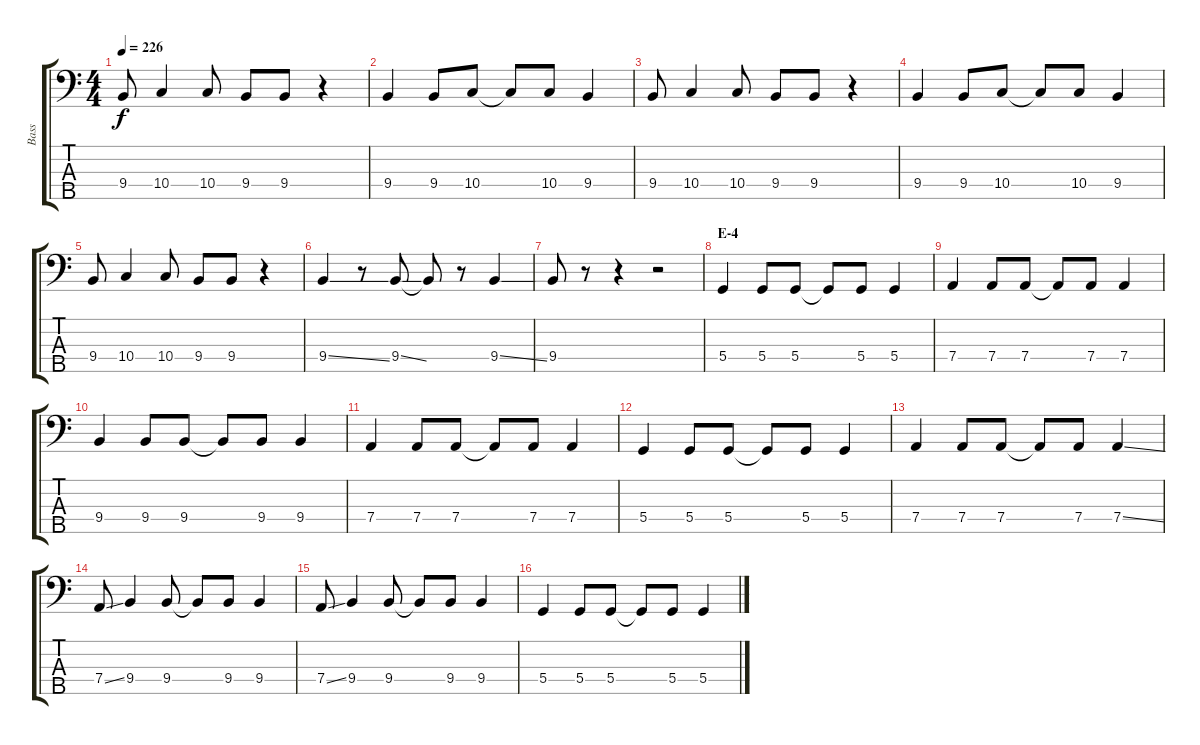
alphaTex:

\track ("Bass" "Bass") {instrument electricbasspick}
\staff {score tabs}
\tuning (G2 D2 A1 D1 A0) {hide}
\ts (4 4)
\tempo 226
\clef f4
\ks c
9.4.8{dy f} 10.4.4 10.4.8 9.4.8 9.4.8 r.4 |
9.4.4 9.4.8 10.4.8 10.4{t}.8 10.4.8 9.4.4 |
9.4.8 10.4.4 10.4.8 9.4.8 9.4.8 r.4 |
9.4.4 9.4.8 10.4.8 10.4{t}.8 10.4.8 9.4.4 |
9.4.8 10.4.4 10.4.8 9.4.8 9.4.8 r.4 |
9.4{ss}.4 r.8 9.4{ss}.8 9.4{t}.8 r.8 9.4{ss}.4 |
9.4.8 r.8 r.4 r.2 |
\section ("" "E-4")
5.4.4 5.4.8 5.4.8 5.4{t}.8 5.4.8 5.4.4 |
7.4.4 7.4.8 7.4.8 7.4{t}.8 7.4.8 7.4.4 |
9.4.4 9.4.8 9.4.8 9.4{t}.8 9.4.8 9.4.4 |
7.4.4 7.4.8 7.4.8 7.4{t}.8 7.4.8 7.4.4 |
5.4.4 5.4.8 5.4.8 5.4{t}.8 5.4.8 5.4.4 |
7.4.4 7.4.8 7.4.8 7.4{t}.8 7.4.8 7.4{ss}.4 |
7.4{ss}.8 9.4.4 9.4.8 9.4{t}.8 9.4.8 9.4.4 |
7.4{ss}.8 9.4.4 9.4.8 9.4{t}.8 9.4.8 9.4.4 |
5.4.4 5.4.8 5.4.8 5.4{t}.8 5.4.8 5.4.4
